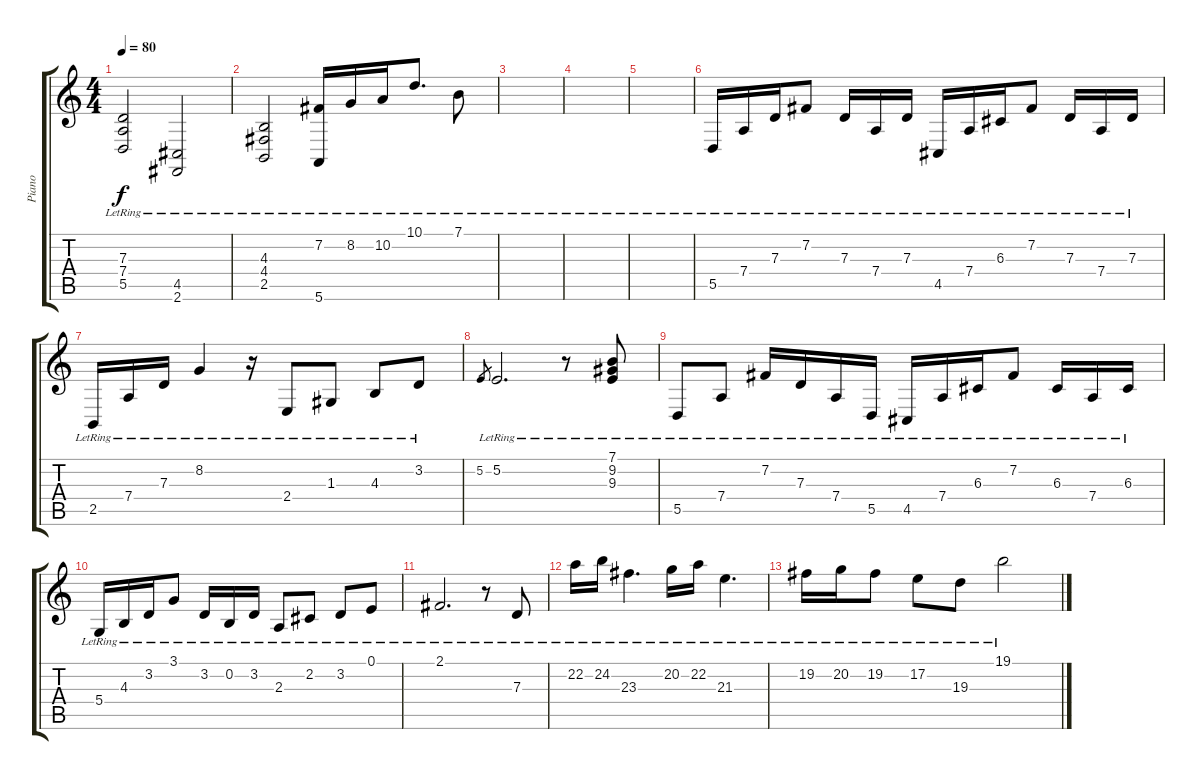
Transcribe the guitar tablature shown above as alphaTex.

\track ("Piano" "Piano") {instrument acousticgrandpiano}
\staff {score tabs}
\tuning (E4 B3 G3 D3 A2 E2) {hide}
\ts (4 4)
\tempo 80
\clef g2
\ks c
(7.3{lr} 7.4{lr} 5.5{lr}).2{dy f} (4.5{lr} 2.6{lr}).2 |
(4.3{lr} 4.4{lr} 2.5{lr}).2 (7.2{lr} 5.6{lr}).16 8.2{lr}.16 10.2{lr}.16 10.1{lr}.8{d} 7.1{lr}.8 |
|
|
|
5.5{lr}.16 7.4{lr}.16 7.3{lr}.16 7.2{lr}.8 7.3{lr}.16 7.4{lr}.16 7.3{lr}.16 4.5{lr}.16 7.4{lr}.16 6.3{lr}.16 7.2{lr}.8 7.3{lr}.16 7.4{lr}.16 7.3{lr}.16 |
2.5{lr}.16 7.4{lr}.16 7.3{lr}.16 8.2{lr}.4 r.16 2.4{lr}.8 1.3{lr}.8 4.3{lr}.8 3.2{lr}.8 |
5.2.8{gr} 5.2{lr}.2{d} r.8 (7.1{lr} 9.2{lr} 9.3{lr}).8 |
5.5{lr}.8 7.4{lr}.8 7.2{lr}.16 7.3{lr}.16 7.4{lr}.16 5.5{lr}.16 4.5{lr}.16 7.4{lr}.16 6.3{lr}.16 7.2{lr}.8 6.3{lr}.16 7.4{lr}.16 6.3{lr}.16 |
5.4{lr}.16 4.3{lr}.16 3.2{lr}.16 3.1{lr}.8 3.2{lr}.16 0.2{lr}.16 3.2{lr}.16 2.3{lr}.8 2.2{lr}.8 3.2{lr}.8 0.1{lr}.8 |
2.1{lr}.2{d} r.8 7.3{lr}.8 |
22.2{lr}.16 24.2{lr}.16 23.3{lr}.4{d} 20.2{lr}.16 22.2{lr}.16 21.3{lr}.4{d} |
19.2{lr}.16 20.2{lr}.16 19.2{lr}.8 17.2{lr}.8 19.3{lr}.8 19.1{lr}.2
